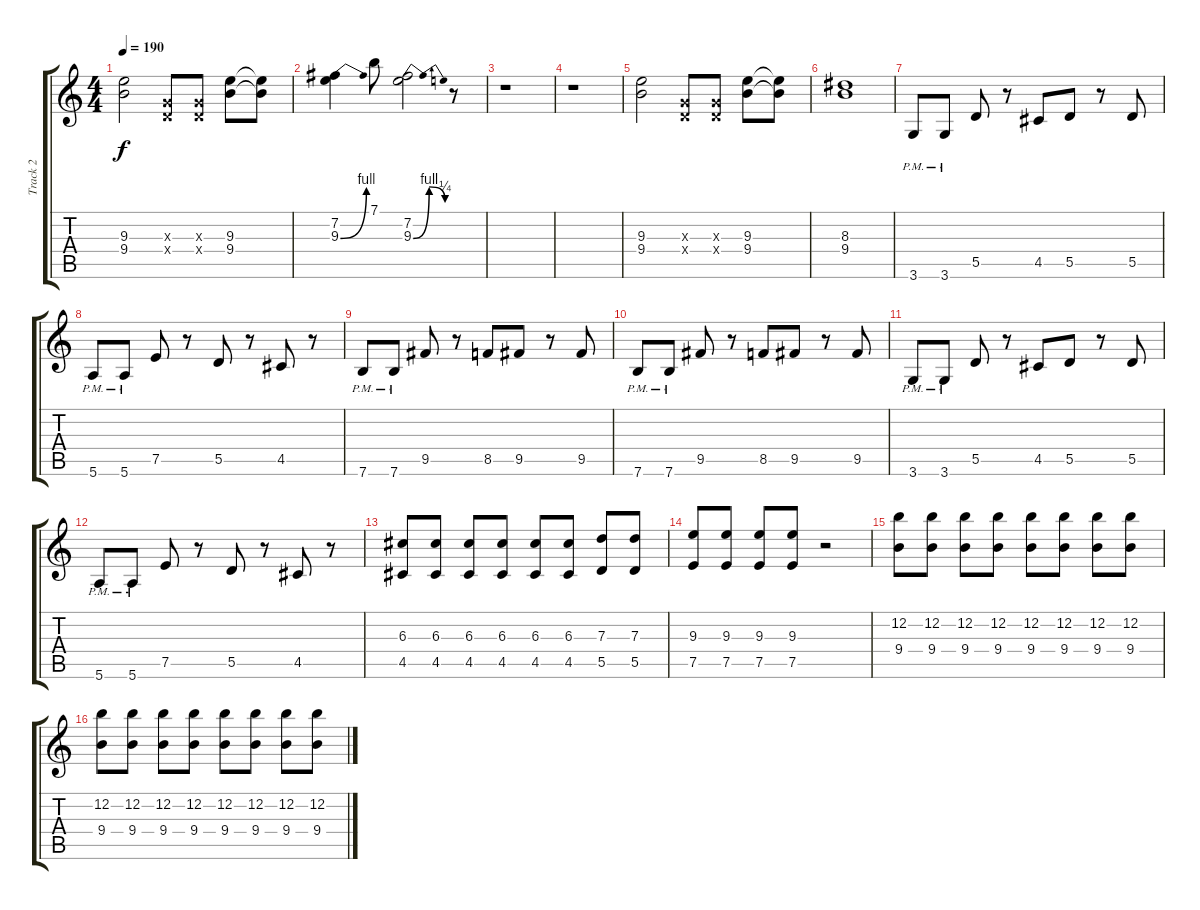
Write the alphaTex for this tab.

\track ("Track 2" "Track 2") {instrument distortionguitar}
\staff {score tabs}
\tuning (E4 B3 G3 D3 A2 E2) {hide}
\ts (4 4)
\tempo 190
\clef g2
\ks c
(9.3 9.4).2{dy f} (0.3{x} 0.4{x}).8 (0.3{x} 0.4{x}).8 (9.3 9.4).8 (9.3{t} 9.4{t}).8 |
(7.2 9.3{be (bend 0 0 60 4)}).4 7.1.8 (7.2 9.3{be (bendrelease 0 0 30 4 30 4 60 1)}).2 r.8 |
r.1 |
r.1 |
(9.3 9.4).2 (0.3{x} 0.4{x}).8 (0.3{x} 0.4{x}).8 (9.3 9.4).8 (9.3{t} 9.4{t}).8 |
(8.3 9.4).1 |
3.6{pm}.8 3.6{pm}.8 5.5.8 r.8 4.5.8 5.5.8 r.8 5.5.8 |
5.6{pm}.8 5.6{pm}.8 7.5.8 r.8 5.5.8 r.8 4.5.8 r.8 |
7.6{pm}.8 7.6{pm}.8 9.5.8 r.8 8.5.8 9.5.8 r.8 9.5.8 |
7.6{pm}.8 7.6{pm}.8 9.5.8 r.8 8.5.8 9.5.8 r.8 9.5.8 |
3.6{pm}.8 3.6{pm}.8 5.5.8 r.8 4.5.8 5.5.8 r.8 5.5.8 |
5.6{pm}.8 5.6{pm}.8 7.5.8 r.8 5.5.8 r.8 4.5.8 r.8 |
(6.3 4.5).8 (6.3 4.5).8 (6.3 4.5).8 (6.3 4.5).8 (6.3 4.5).8 (6.3 4.5).8 (7.3 5.5).8 (7.3 5.5).8 |
(9.3 7.5).8 (9.3 7.5).8 (9.3 7.5).8 (9.3 7.5).8 r.2 |
(12.2 9.4).8 (12.2 9.4).8 (12.2 9.4).8 (12.2 9.4).8 (12.2 9.4).8 (12.2 9.4).8 (12.2 9.4).8 (12.2 9.4).8 |
(12.2 9.4).8 (12.2 9.4).8 (12.2 9.4).8 (12.2 9.4).8 (12.2 9.4).8 (12.2 9.4).8 (12.2 9.4).8 (12.2 9.4).8
